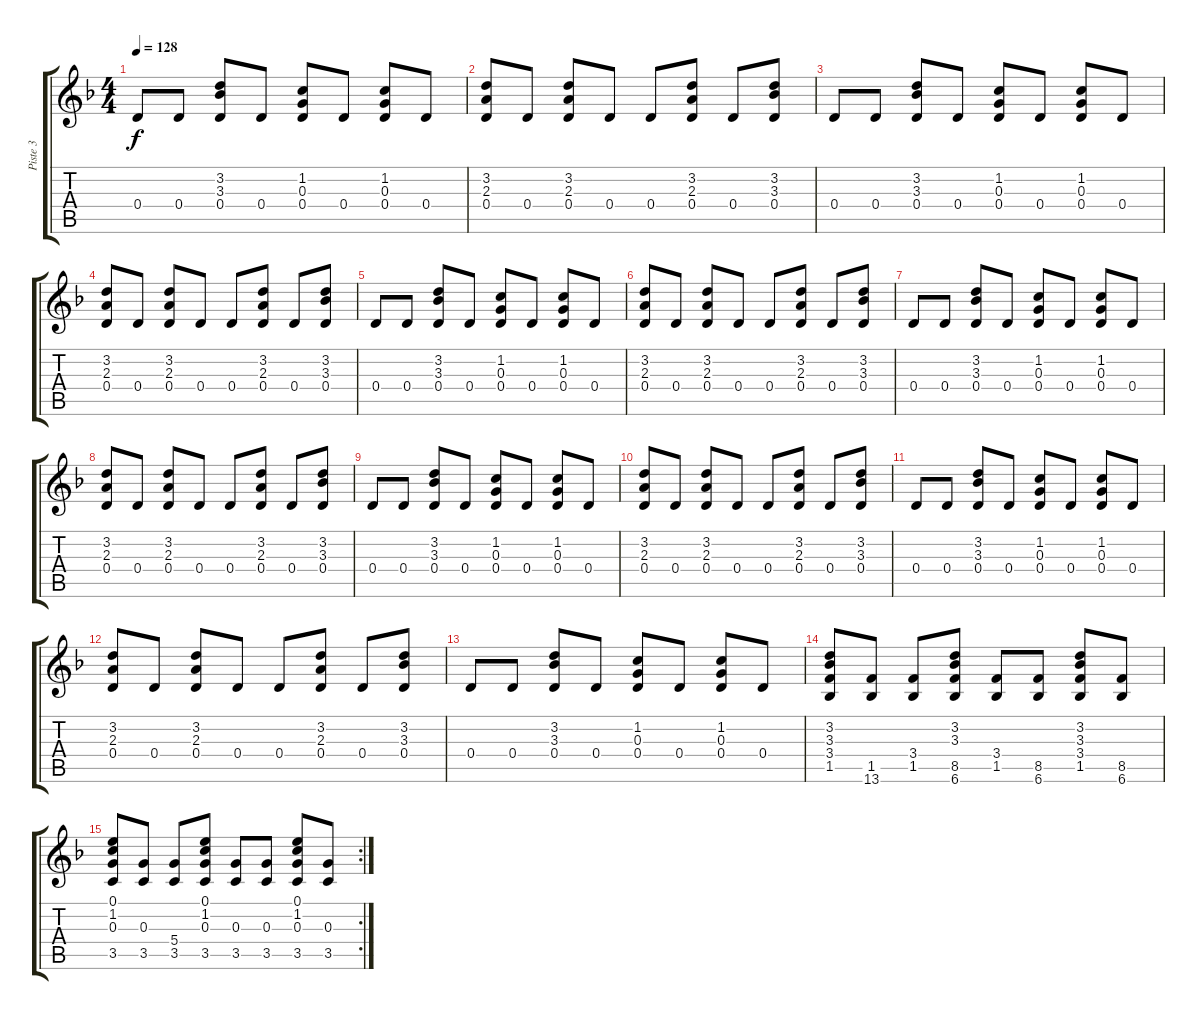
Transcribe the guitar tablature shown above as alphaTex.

\track ("Piste 3" "Piste 3") {instrument acousticguitarnylon}
\staff {score tabs}
\tuning (E4 B3 G3 D3 A2 E2) {hide}
\ts (4 4)
\tempo 128
\clef g2
\ks f
0.4.8{dy f} 0.4.8 (3.2 3.3 0.4).8 0.4.8 (1.2 0.3 0.4).8 0.4.8 (1.2 0.3 0.4).8 0.4.8 |
(3.2 2.3 0.4).8 0.4.8 (3.2 2.3 0.4).8 0.4.8 0.4.8 (3.2 2.3 0.4).8 0.4.8 (3.2 3.3 0.4).8 |
0.4.8 0.4.8 (3.2 3.3 0.4).8 0.4.8 (1.2 0.3 0.4).8 0.4.8 (1.2 0.3 0.4).8 0.4.8 |
(3.2 2.3 0.4).8 0.4.8 (3.2 2.3 0.4).8 0.4.8 0.4.8 (3.2 2.3 0.4).8 0.4.8 (3.2 3.3 0.4).8 |
0.4.8 0.4.8 (3.2 3.3 0.4).8 0.4.8 (1.2 0.3 0.4).8 0.4.8 (1.2 0.3 0.4).8 0.4.8 |
(3.2 2.3 0.4).8 0.4.8 (3.2 2.3 0.4).8 0.4.8 0.4.8 (3.2 2.3 0.4).8 0.4.8 (3.2 3.3 0.4).8 |
0.4.8 0.4.8 (3.2 3.3 0.4).8 0.4.8 (1.2 0.3 0.4).8 0.4.8 (1.2 0.3 0.4).8 0.4.8 |
(3.2 2.3 0.4).8 0.4.8 (3.2 2.3 0.4).8 0.4.8 0.4.8 (3.2 2.3 0.4).8 0.4.8 (3.2 3.3 0.4).8 |
0.4.8 0.4.8 (3.2 3.3 0.4).8 0.4.8 (1.2 0.3 0.4).8 0.4.8 (1.2 0.3 0.4).8 0.4.8 |
(3.2 2.3 0.4).8 0.4.8 (3.2 2.3 0.4).8 0.4.8 0.4.8 (3.2 2.3 0.4).8 0.4.8 (3.2 3.3 0.4).8 |
0.4.8 0.4.8 (3.2 3.3 0.4).8 0.4.8 (1.2 0.3 0.4).8 0.4.8 (1.2 0.3 0.4).8 0.4.8 |
(3.2 2.3 0.4).8 0.4.8 (3.2 2.3 0.4).8 0.4.8 0.4.8 (3.2 2.3 0.4).8 0.4.8 (3.2 3.3 0.4).8 |
0.4.8 0.4.8 (3.2 3.3 0.4).8 0.4.8 (1.2 0.3 0.4).8 0.4.8 (1.2 0.3 0.4).8 0.4.8 |
(3.2 3.3 3.4 1.5).8 (1.5 13.6).8 (3.4 1.5).8 (3.2 3.3 8.5 6.6).8 (3.4 1.5).8 (8.5 6.6).8 (3.2 3.3 3.4 1.5).8 (8.5 6.6).8 |
\rc 2
(0.1 1.2 0.3 3.5).8 (0.3 3.5).8 (5.4 3.5).8 (0.1 1.2 0.3 3.5).8 (0.3 3.5).8 (0.3 3.5).8 (0.1 1.2 0.3 3.5).8 (0.3 3.5).8
